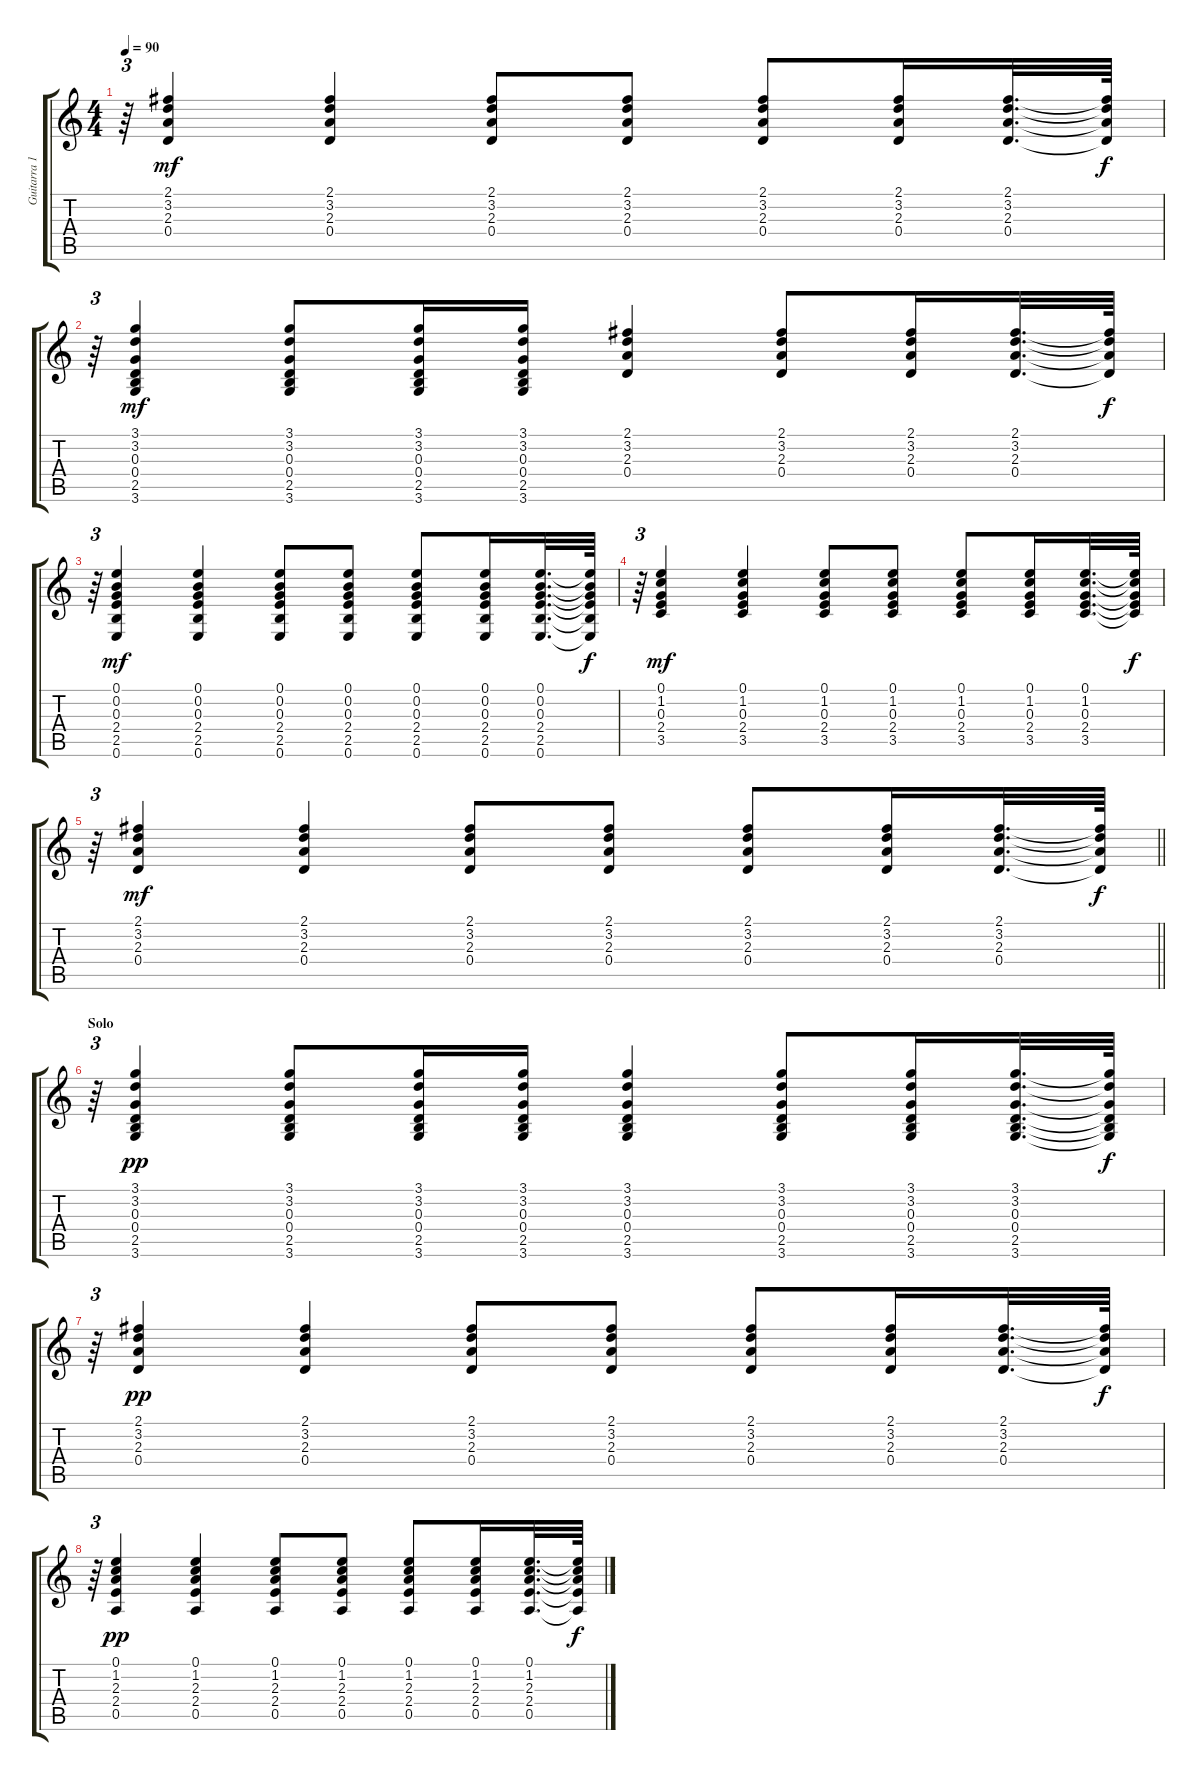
\track ("Guitarra 1" "Guitarra 1") {instrument acousticguitarnylon bank 1}
\staff {score tabs}
\tuning (E4 B3 G3 D3 A2 E2) {hide}
\ts (4 4)
\tempo 90
\clef g2
\ks c
r.64{tu (3 2) dy f} (2.1 3.2 2.3 0.4).4{dy mf} (2.1 3.2 2.3 0.4).4 (2.1 3.2 2.3 0.4).8 (2.1 3.2 2.3 0.4).8 (2.1 3.2 2.3 0.4).8 (2.1 3.2 2.3 0.4).16 (2.1 3.2 2.3 0.4).32{d} (2.1{t} 3.2{t} 2.3{t} 0.4{t}).64{dy f} |
r.64{tu (3 2)} (3.1 3.2 0.3 0.4 2.5 3.6).4{dy mf} (3.1 3.2 0.3 0.4 2.5 3.6).8 (3.1 3.2 0.3 0.4 2.5 3.6).16 (3.1 3.2 0.3 0.4 2.5 3.6).16 (2.1 3.2 2.3 0.4).4 (2.1 3.2 2.3 0.4).8 (2.1 3.2 2.3 0.4).16 (2.1 3.2 2.3 0.4).32{d} (2.1{t} 3.2{t} 2.3{t} 0.4{t}).64{dy f} |
r.64{tu (3 2)} (0.1 0.2 0.3 2.4 2.5 0.6).4{dy mf} (0.1 0.2 0.3 2.4 2.5 0.6).4 (0.1 0.2 0.3 2.4 2.5 0.6).8 (0.1 0.2 0.3 2.4 2.5 0.6).8 (0.1 0.2 0.3 2.4 2.5 0.6).8 (0.1 0.2 0.3 2.4 2.5 0.6).16 (0.1 0.2 0.3 2.4 2.5 0.6).32{d} (0.1{t} 0.2{t} 0.3{t} 2.4{t} 2.5{t} 0.6{t}).64{dy f} |
r.64{tu (3 2)} (0.1 1.2 0.3 2.4 3.5).4{dy mf} (0.1 1.2 0.3 2.4 3.5).4 (0.1 1.2 0.3 2.4 3.5).8 (0.1 1.2 0.3 2.4 3.5).8 (0.1 1.2 0.3 2.4 3.5).8 (0.1 1.2 0.3 2.4 3.5).16 (0.1 1.2 0.3 2.4 3.5).32{d} (0.1{t} 1.2{t} 0.3{t} 2.4{t} 3.5{t}).64{dy f} |
\barLineRight lightlight
r.64{tu (3 2)} (2.1 3.2 2.3 0.4).4{dy mf} (2.1 3.2 2.3 0.4).4 (2.1 3.2 2.3 0.4).8 (2.1 3.2 2.3 0.4).8 (2.1 3.2 2.3 0.4).8 (2.1 3.2 2.3 0.4).16 (2.1 3.2 2.3 0.4).32{d} (2.1{t} 3.2{t} 2.3{t} 0.4{t}).64{dy f} |
\section ("" "Solo")
r.64{tu (3 2)} (3.1 3.2 0.3 0.4 2.5 3.6).4{dy pp} (3.1 3.2 0.3 0.4 2.5 3.6).8 (3.1 3.2 0.3 0.4 2.5 3.6).16 (3.1 3.2 0.3 0.4 2.5 3.6).16 (3.1 3.2 0.3 0.4 2.5 3.6).4 (3.1 3.2 0.3 0.4 2.5 3.6).8 (3.1 3.2 0.3 0.4 2.5 3.6).16 (3.1 3.2 0.3 0.4 2.5 3.6).32{d} (3.1{t} 3.2{t} 0.3{t} 0.4{t} 2.5{t} 3.6{t}).64{dy f} |
r.64{tu (3 2)} (2.1 3.2 2.3 0.4).4{dy pp} (2.1 3.2 2.3 0.4).4 (2.1 3.2 2.3 0.4).8 (2.1 3.2 2.3 0.4).8 (2.1 3.2 2.3 0.4).8 (2.1 3.2 2.3 0.4).16 (2.1 3.2 2.3 0.4).32{d} (2.1{t} 3.2{t} 2.3{t} 0.4{t}).64{dy f} |
r.64{tu (3 2)} (0.1 1.2 2.3 2.4 0.5).4{dy pp} (0.1 1.2 2.3 2.4 0.5).4 (0.1 1.2 2.3 2.4 0.5).8 (0.1 1.2 2.3 2.4 0.5).8 (0.1 1.2 2.3 2.4 0.5).8 (0.1 1.2 2.3 2.4 0.5).16 (0.1 1.2 2.3 2.4 0.5).32{d} (0.1{t} 1.2{t} 2.3{t} 2.4{t} 0.5{t}).64{dy f}
